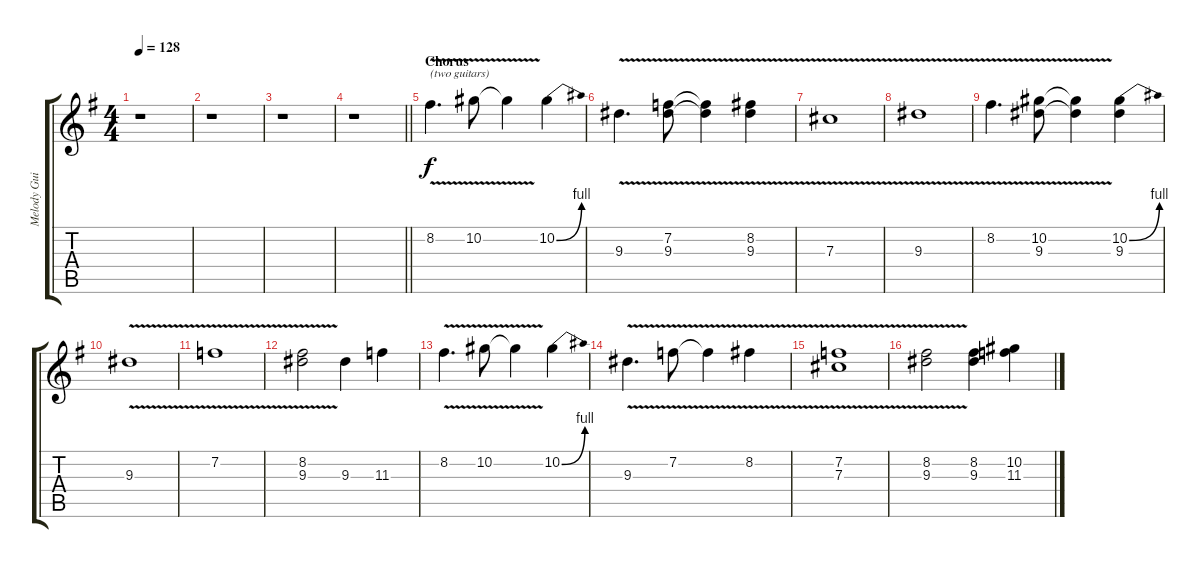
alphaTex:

\track ("Melody Guitar I" "Melody Gui") {instrument distortionguitar}
\staff {score tabs}
\tuning (Eb4 Bb3 Gb3 Db3 Ab2 Eb2) {hide}
\ts (4 4)
\tempo 128
\clef g2
\ks eminor
r.1{dy f} |
r.1 |
r.1 |
\barLineRight lightlight
r.1 |
\section ("" "Chorus")
8.2{v}.4{d txt "(two guitars)"} 10.2{v}.8 10.2{t}.4 10.2{be (bend 0 0 60 4)}.4 |
9.3{v}.4{d} (7.2{v} 9.3{v}).8 (7.2{t} 9.3{t}).4 (8.2{v} 9.3{v}).4 |
7.3{v}.1 |
9.3{v}.1 |
8.2{v}.4{d} (10.2{v} 9.3{v}).8 (10.2{t} 9.3{t}).4 (10.2{be (bend 0 0 60 4)} 9.3).4 |
9.3{v}.1 |
7.2{v}.1 |
(8.2{v} 9.3{v}).2 9.3.4 11.3.4 |
8.2{v}.4{d} 10.2{v}.8 10.2{t}.4 10.2{be (bend 0 0 60 4)}.4 |
9.3{v}.4{d} 7.2{v}.8 7.2{t}.4 8.2{v}.4 |
(7.2{v} 7.3{v}).1 |
(8.2{v} 9.3{v}).2 (8.2 9.3).4 (10.2 11.3).4
